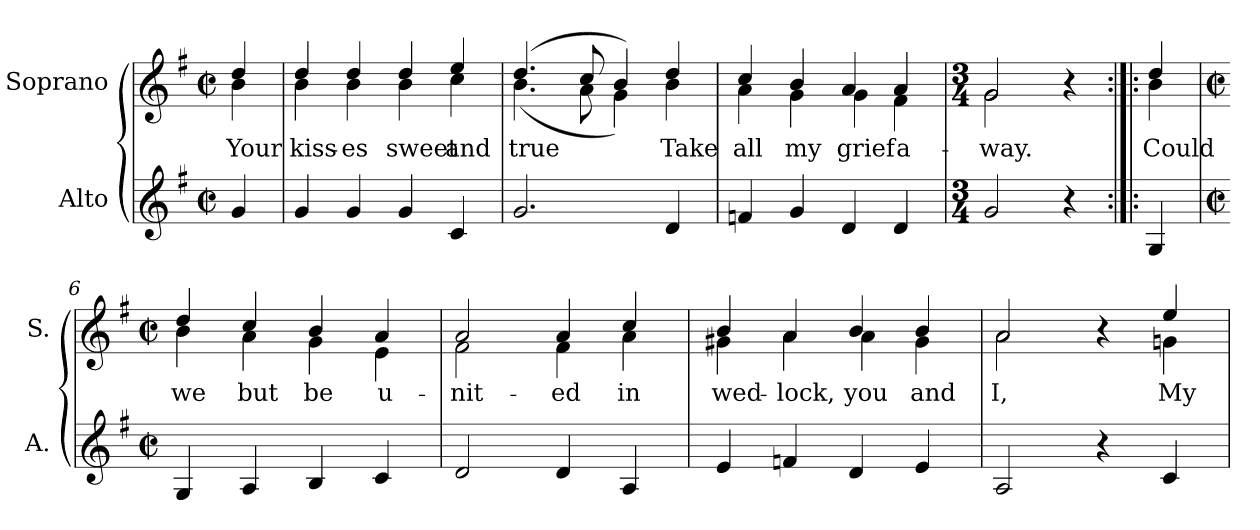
**kern	**kern	**text
*part2	*part1	*part1
*staff2	*staff1	*staff1
*I"Alto	*I"Soprano	*
*I'A.	*I'S.	*
!!LO:PB:g=z
*clefG2	*clefG2	*
*k[f#]	*k[f#]	*
*G:	*G:	*
*M2/2	*M2/2	*
*met(c|)	*met(c|)	*
=	=	=
!	!	!LO:LY:b:color=#000000
*	*^	*
!	!	!	!LO:LY:b:color=#000000
4gi/	4ddi/	4bi\	Your
=1	=1	=1	=1
!	!	!	!LO:LY:b:color=#000000
!	!	!	!LO:LY:b:color=#000000
4gi/	4ddi/	4bi\	kiss-
!	!	!	!LO:LY:b:color=#000000
!	!	!	!LO:LY:b:color=#000000
4gi/	4ddi/	4bi\	-es
!	!	!	!LO:LY:b:color=#000000
!	!	!	!LO:LY:b:color=#000000
4gi/	4ddi/	4bi\	sweet
!	!	!	!LO:LY:b:color=#000000
!	!	!	!LO:LY:b:color=#000000
4ci/	4eei/	4cci\	and
=2	=2	=2	=2
!	!	!	!LO:LY:b:color=#000000
!	!	!	!LO:LY:b:color=#000000
2.gi/	(4.ddi/	(4.bi\	true
.	8cci/	8ai\	.
.	4bi/)	4gi\)	.
!	!	!	!LO:LY:b:color=#000000
!	!	!	!LO:LY:b:color=#000000
4di/	4ddi/	4bi\	Take
=3	=3	=3	=3
!	!	!	!LO:LY:b:color=#000000
!	!	!	!LO:LY:b:color=#000000
4fni/	4cci/	4ai\	all
!	!	!	!LO:LY:b:color=#000000
!	!	!	!LO:LY:b:color=#000000
4gi/	4bi/	4gi\	my
!	!	!	!LO:LY:b:color=#000000
!	!	!	!LO:LY:b:color=#000000
4di/	4ai/	4gi\	grief
!	!	!	!LO:LY:b:color=#000000
!	!	!	!LO:LY:b:color=#000000
4di/	4ai/	4f#i\	a-
=4	=4	=4	=4
*M3/4	*M3/4	*	*
!	!	!	!LO:LY:b:color=#000000
!	!	!	!LO:LY:b:color=#000000
2gi/	2gi/	2gi\	-way.
4r	4r	4ryy	.
!!LO:LB:g=z	!!
=5:|!|:	=5:|!|:	=5:|!|:	=5:|!|:
!	!	!	!LO:LY:b:color=#000000
4Gi/	4ddi/	4bi\	Could
=6	=6	=6	=6
*M2/2	*M2/2	*	*
*met(c|)	*met(c|)	*	*
!	!	!	!LO:LY:b:color=#000000
4Gi/	4ddi/	4bi\	we
!	!	!	!LO:LY:b:color=#000000
4Ai/	4cci/	4ai\	but
!	!	!	!LO:LY:b:color=#000000
4Bi/	4bi/	4gi\	be
!	!	!	!LO:LY:b:color=#000000
4ci/	4ai/	4ei\	u-
=7	=7	=7	=7
!	!	!	!LO:LY:b:color=#000000
2di/	2ai/	2f#i\	-nit-
!	!	!	!LO:LY:b:color=#000000
4di/	4ai/	4f#i\	-ed
!	!	!	!LO:LY:b:color=#000000
4Ai/	4cci/	4ai\	in
=8	=8	=8	=8
!	!	!	!LO:LY:b:color=#000000
4ei/	4bi/	4g#Xi\	wed-
!	!	!	!LO:LY:b:color=#000000
4fni/	4ai/	4ai\	-lock,
!	!	!	!LO:LY:b:color=#000000
4di/	4bi/	4ai\	you
!	!	!	!LO:LY:b:color=#000000
4ei/	4bi/	4g#i\	and
=9	=9	=9	=9
!	!	!	!LO:LY:b:color=#000000
2Ai/	2ai/	2ai\	I,
4r	4r	4ryy	.
!	!	!	!LO:LY:b:color=#000000
4ci/	4eei/	4gni\	My
*	*v	*v	*
=	=	=
*-	*-	*-
